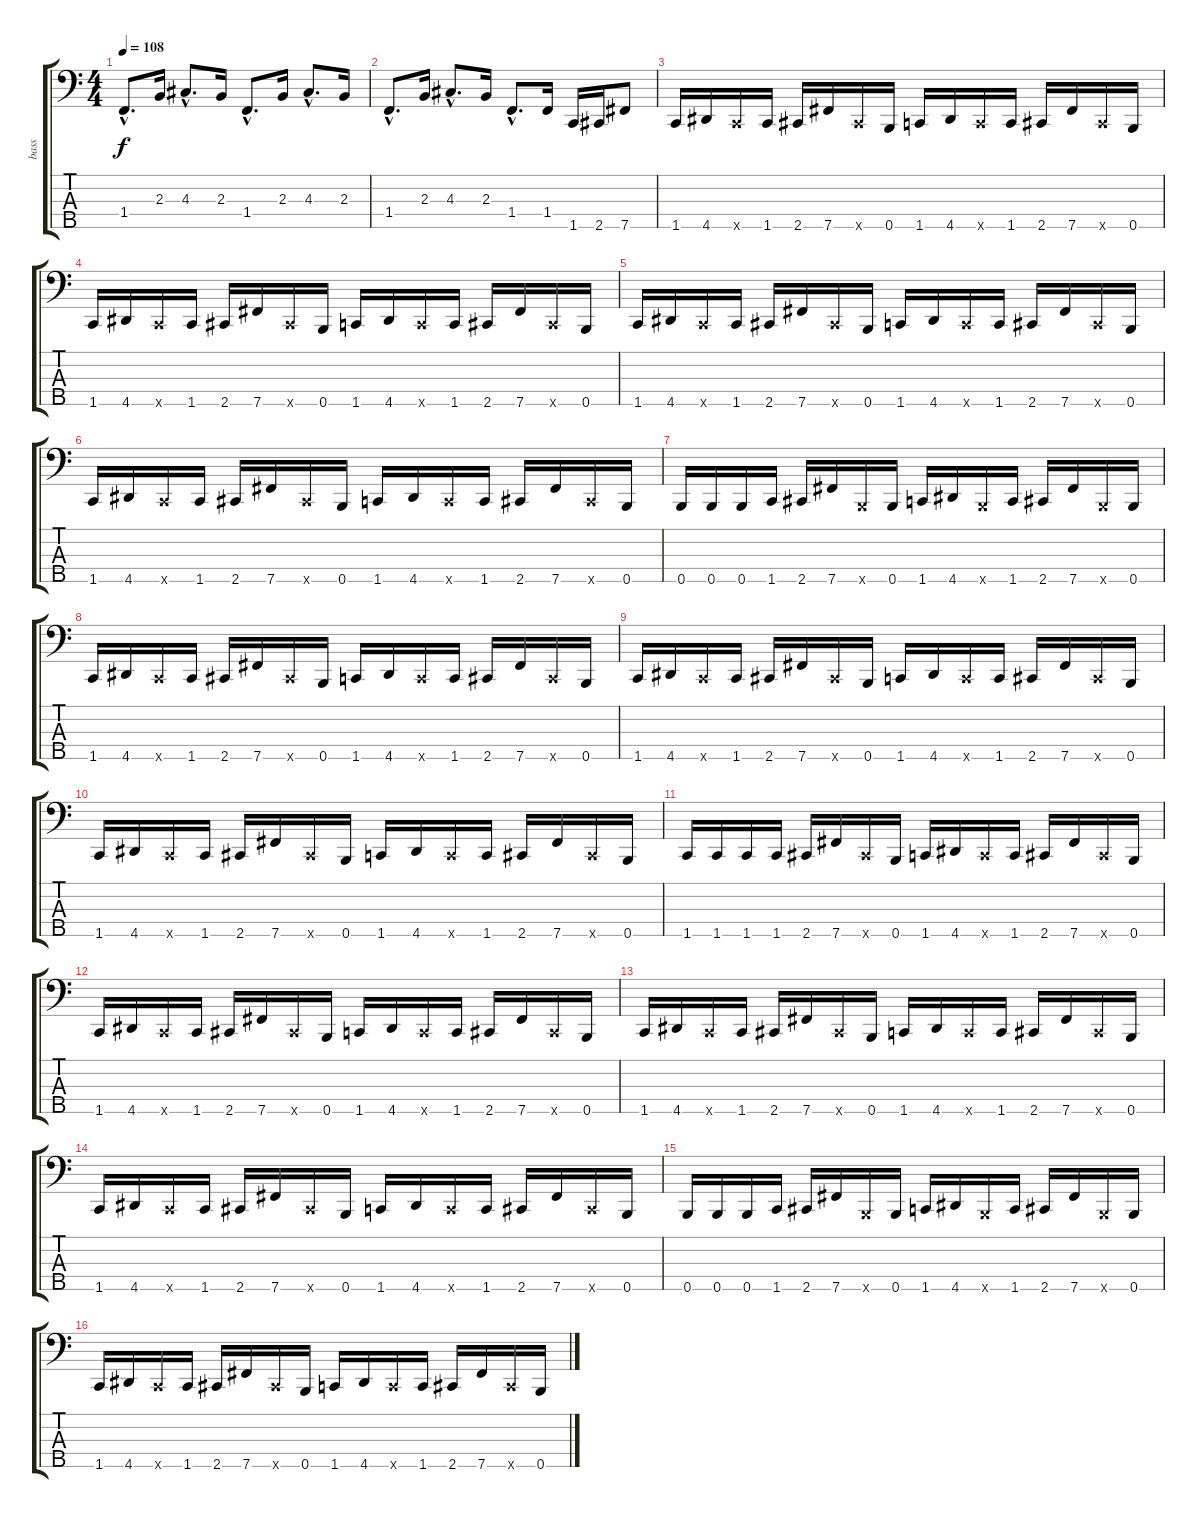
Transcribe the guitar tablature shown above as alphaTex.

\track ("bass" "bass") {instrument electricbasspick}
\staff {score tabs}
\tuning (G2 D2 A1 E1 B0) {hide}
\ts (4 4)
\tempo 108
\clef f4
\ks c
1.4{hac}.8{d dy f} 2.3.16 4.3{hac}.8{d} 2.3.16 1.4{hac}.8{d} 2.3.16 4.3{hac}.8{d} 2.3.16 |
1.4{hac}.8{d} 2.3.16 4.3{hac}.8{d} 2.3.16 1.4{hac}.8{d} 1.4.16 1.5.16 2.5.16 7.5.8 |
1.5.16 4.5.16 1.5{x}.16 1.5.16 2.5.16 7.5.16 2.5{x}.16 0.5.16 1.5.16 4.5.16 1.5{x}.16 1.5.16 2.5.16 7.5.16 2.5{x}.16 0.5.16 |
1.5.16 4.5.16 1.5{x}.16 1.5.16 2.5.16 7.5.16 2.5{x}.16 0.5.16 1.5.16 4.5.16 1.5{x}.16 1.5.16 2.5.16 7.5.16 2.5{x}.16 0.5.16 |
1.5.16 4.5.16 1.5{x}.16 1.5.16 2.5.16 7.5.16 2.5{x}.16 0.5.16 1.5.16 4.5.16 1.5{x}.16 1.5.16 2.5.16 7.5.16 2.5{x}.16 0.5.16 |
1.5.16 4.5.16 1.5{x}.16 1.5.16 2.5.16 7.5.16 2.5{x}.16 0.5.16 1.5.16 4.5.16 1.5{x}.16 1.5.16 2.5.16 7.5.16 2.5{x}.16 0.5.16 |
0.5.16 0.5.16 0.5.16 1.5.16 2.5.16 7.5.16 0.5{x}.16 0.5.16 1.5.16 4.5.16 0.5{x}.16 1.5.16 2.5.16 7.5.16 0.5{x}.16 0.5.16 |
1.5.16 4.5.16 1.5{x}.16 1.5.16 2.5.16 7.5.16 2.5{x}.16 0.5.16 1.5.16 4.5.16 1.5{x}.16 1.5.16 2.5.16 7.5.16 2.5{x}.16 0.5.16 |
1.5.16 4.5.16 1.5{x}.16 1.5.16 2.5.16 7.5.16 2.5{x}.16 0.5.16 1.5.16 4.5.16 1.5{x}.16 1.5.16 2.5.16 7.5.16 2.5{x}.16 0.5.16 |
1.5.16 4.5.16 1.5{x}.16 1.5.16 2.5.16 7.5.16 2.5{x}.16 0.5.16 1.5.16 4.5.16 1.5{x}.16 1.5.16 2.5.16 7.5.16 2.5{x}.16 0.5.16 |
1.5.16 1.5.16 1.5.16 1.5.16 2.5.16 7.5.16 2.5{x}.16 0.5.16 1.5.16 4.5.16 1.5{x}.16 1.5.16 2.5.16 7.5.16 2.5{x}.16 0.5.16 |
1.5.16 4.5.16 1.5{x}.16 1.5.16 2.5.16 7.5.16 2.5{x}.16 0.5.16 1.5.16 4.5.16 1.5{x}.16 1.5.16 2.5.16 7.5.16 2.5{x}.16 0.5.16 |
1.5.16 4.5.16 1.5{x}.16 1.5.16 2.5.16 7.5.16 2.5{x}.16 0.5.16 1.5.16 4.5.16 1.5{x}.16 1.5.16 2.5.16 7.5.16 2.5{x}.16 0.5.16 |
1.5.16 4.5.16 1.5{x}.16 1.5.16 2.5.16 7.5.16 2.5{x}.16 0.5.16 1.5.16 4.5.16 1.5{x}.16 1.5.16 2.5.16 7.5.16 2.5{x}.16 0.5.16 |
0.5.16 0.5.16 0.5.16 1.5.16 2.5.16 7.5.16 0.5{x}.16 0.5.16 1.5.16 4.5.16 0.5{x}.16 1.5.16 2.5.16 7.5.16 0.5{x}.16 0.5.16 |
1.5.16 4.5.16 1.5{x}.16 1.5.16 2.5.16 7.5.16 2.5{x}.16 0.5.16 1.5.16 4.5.16 1.5{x}.16 1.5.16 2.5.16 7.5.16 2.5{x}.16 0.5.16
